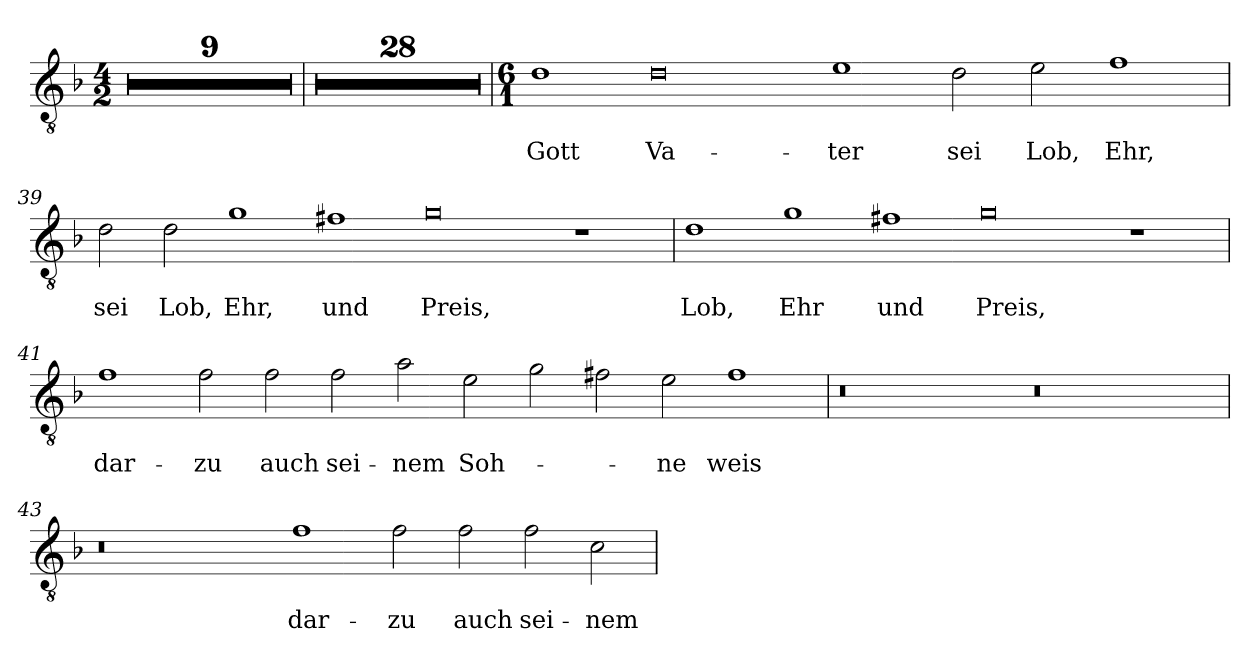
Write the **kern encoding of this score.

**kern	**text	**text
*part1	*part1	*part1
*staff1	*staff1	*staff1
*clefGv2	*	*
*k[b-]	*	*
*F:	*	*
*M4/2	*	*
=1	=1	=1
0r	.	.
=2	=2	=2
0r	.	.
=3	=3	=3
0r	.	.
=4	=4	=4
0r	.	.
=5	=5	=5
0r	.	.
=6	=6	=6
0r	.	.
=7	=7	=7
0r	.	.
=8	=8	=8
0r	.	.
=9	=9	=9
0r	.	.
=10!	=10!	=10!
0r	.	.
=11	=11	=11
0r	.	.
=12	=12	=12
0r	.	.
=13	=13	=13
0r	.	.
=14	=14	=14
0r	.	.
=15	=15	=15
0r	.	.
=16	=16	=16
0r	.	.
=17	=17	=17
0r	.	.
=18	=18	=18
0r	.	.
=19	=19	=19
0r	.	.
=20	=20	=20
0r	.	.
=21	=21	=21
0r	.	.
=22	=22	=22
0r	.	.
=23	=23	=23
0r	.	.
=24	=24	=24
0r	.	.
=25	=25	=25
0r	.	.
=26	=26	=26
0r	.	.
=27	=27	=27
0r	.	.
=28	=28	=28
0r	.	.
=29	=29	=29
0r	.	.
=30	=30	=30
0r	.	.
=31	=31	=31
0r	.	.
=32	=32	=32
0r	.	.
=33	=33	=33
0r	.	.
=34	=34	=34
0r	.	.
=35	=35	=35
0r	.	.
=36	=36	=36
0r	.	.
=37	=37	=37
0r	.	.
=38	=38	=38
*M6/1	*	*
!	!	!LO:LY:b
1d	.	Gott
!	!	!LO:LY:b
0d	.	Va-
!	!	!LO:LY:b
1e	.	-ter
!	!	!LO:LY:b
2d\	.	sei
!	!	!LO:LY:b
2e\	.	Lob,
!	!	!LO:LY:b
1f	.	Ehr,
=39	=39	=39
!	!	!LO:LY:b
2d\	.	sei
!	!	!LO:LY:b
2d\	.	Lob,
!	!	!LO:LY:b
1g	.	Ehr,
!	!	!LO:LY:b
1f#X	.	und
!	!	!LO:LY:b
0g	.	Preis,
1r	.	.
!!LO:LB:g=z
=40	=40	=40
!	!	!LO:LY:b
1d	.	Lob,
!	!	!LO:LY:b
1g	.	Ehr
!	!	!LO:LY:b
1f#X	.	und
!	!	!LO:LY:b
0g	.	Preis,
1r	.	.
=41	=41	=41
!	!	!LO:LY:b
1f	.	dar-
!	!	!LO:LY:b
2f\	.	-zu
!	!	!LO:LY:b
2f\	.	auch
!	!	!LO:LY:b
2f\	.	sei-
!	!	!LO:LY:b
2a\	.	-nem
!	!	!LO:LY:b
2e\	.	Soh-
2g\	.	.
2f#X\	.	.
!	!	!LO:LY:b
2e\	.	-ne
!	!	!LO:LY:b
1f#	.	weis
=42	=42	=42
0.r	.	.
0.r	.	.
!!LO:LB:g=z
=43	=43	=43
0.r	.	.
!	!	!LO:LY:b
1f	.	dar-
!	!	!LO:LY:b
2f\	.	-zu
!	!	!LO:LY:b
2f\	.	auch
!	!	!LO:LY:b
2f\	.	sei-
!	!	!LO:LY:b
2c\	.	-nem
=	=	=
*-	*-	*-
